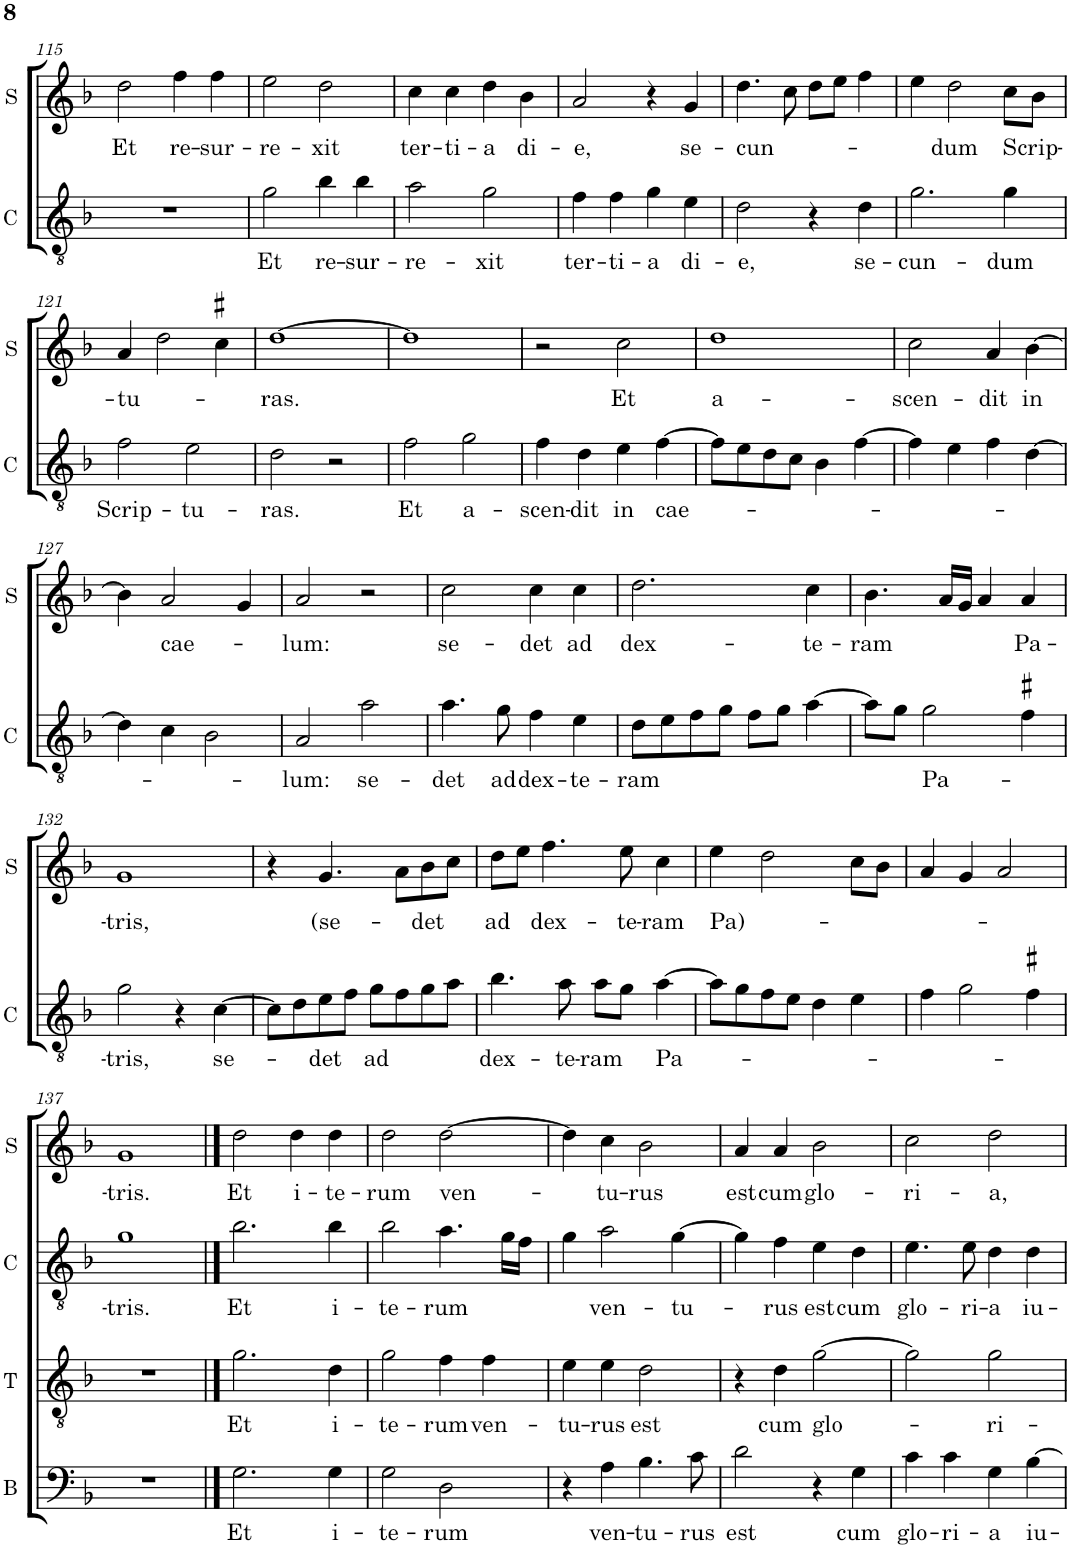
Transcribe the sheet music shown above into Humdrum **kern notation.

**kern	**text	**kern	**text	**kern	**text	**kern	**text
*part4	*part4	*part3	*part3	*part2	*part2	*part1	*part1
*staff4	*staff4	*staff3	*staff3	*staff2	*staff2	*staff1	*staff1
*I"B	*	*I"T	*	*I"C	*	*I"S	*
*I'B	*	*I'T	*	*I'C	*	*I'S	*
!!LO:PB:g=z
*clefF4	*	*clefGv2	*	*clefGv2	*	*clefG2	*
*	*	*	*	*Trd4c7	*	*	*
*k[b-]	*	*k[b-]	*	*k[b-]	*	*k[b-]	*
*M2/2	*	*M2/2	*	*M2/2	*	*M2/2	*
*met(c|)	*	*met(c|)	*	*met(c|)	*	*met(c|)	*
=115	=115	=115	=115	=115	=115	=115	=115
!	!	!	!	!	!	!	!LO:LY:b
1r	.	1r	.	1r	.	2dd\	Et
!	!	!	!	!	!	!	!LO:LY:b
.	.	.	.	.	.	4ff\	re-
!	!	!	!	!	!	!	!LO:LY:b
.	.	.	.	.	.	4ff\	-sur-
=116	=116	=116	=116	=116	=116	=116	=116
!	!	!	!	!	!LO:LY:b	!	!LO:LY:b
1r	.	1r	.	2g\	Et	2ee\	-re-
!	!	!	!	!	!LO:LY:b	!	!LO:LY:b
.	.	.	.	4b-\	re-	2dd\	-xit
!	!	!	!	!	!LO:LY:b	!	!
.	.	.	.	4b-\	-sur-	.	.
=117	=117	=117	=117	=117	=117	=117	=117
!	!	!	!	!	!LO:LY:b	!	!LO:LY:b
1r	.	1r	.	2a\	-re-	4cc\	ter-
!	!	!	!	!	!	!	!LO:LY:b
.	.	.	.	.	.	4cc\	-ti-
!	!	!	!	!	!LO:LY:b	!	!LO:LY:b
.	.	.	.	2g\	-xit	4dd\	-a
!	!	!	!	!	!	!	!LO:LY:b
.	.	.	.	.	.	4b-\	di-
=118	=118	=118	=118	=118	=118	=118	=118
!	!	!	!	!	!LO:LY:b	!	!LO:LY:b
1r	.	1r	.	4f\	ter-	2a/	-e,
!	!	!	!	!	!LO:LY:b	!	!
.	.	.	.	4f\	-ti-	.	.
!	!	!	!	!	!LO:LY:b	!	!
.	.	.	.	4g\	-a	4r	.
!	!	!	!	!	!LO:LY:b	!	!LO:LY:b
.	.	.	.	4e\	di-	4g/	se-
=119	=119	=119	=119	=119	=119	=119	=119
!	!	!	!	!	!LO:LY:b	!	!LO:LY:b
1r	.	1r	.	2d\	-e,	4.dd\	-cun-
.	.	.	.	.	.	8cc\	.
.	.	.	.	4r	.	8dd\L	.
.	.	.	.	.	.	8ee\J	.
!	!	!	!	!	!LO:LY:b	!	!
.	.	.	.	4d\	se-	4ff\	.
=120	=120	=120	=120	=120	=120	=120	=120
!	!	!	!	!	!LO:LY:b	!	!
1r	.	1r	.	2.g\	-cun-	4ee\	.
!	!	!	!	!	!	!	!LO:LY:b
.	.	.	.	.	.	2dd\	-dum
!	!	!	!	!	!LO:LY:b	!	!LO:LY:b
.	.	.	.	4g\	-dum	8cc\L	Scrip-
.	.	.	.	.	.	8b-\J	.
!!LO:LB:g=z
=121	=121	=121	=121	=121	=121	=121	=121
!	!	!	!	!	!LO:LY:b	!	!LO:LY:b
1r	.	1r	.	2f\	Scrip-	4a/	-tu-
.	.	.	.	.	.	2dd\	.
!	!	!	!	!	!LO:LY:b	!	!
.	.	.	.	2e\	-tu-	.	.
.	.	.	.	.	.	4cc#X\	.
=122	=122	=122	=122	=122	=122	=122	=122
!	!	!	!	!	!LO:LY:b	!	!LO:LY:b
1r	.	1r	.	2d\	-ras.	[1dd	-ras.
.	.	.	.	2r	.	.	.
=123	=123	=123	=123	=123	=123	=123	=123
!	!	!	!	!	!LO:LY:b	!	!
1r	.	1r	.	2f\	Et	1dd]	.
!	!	!	!	!	!LO:LY:b	!	!
.	.	.	.	2g\	a-	.	.
=124	=124	=124	=124	=124	=124	=124	=124
!	!	!	!	!	!LO:LY:b	!	!
1r	.	1r	.	4f\	-scen-	2r	.
!	!	!	!	!	!LO:LY:b	!	!
.	.	.	.	4d\	-dit	.	.
!	!	!	!	!	!LO:LY:b	!	!LO:LY:b
.	.	.	.	4e\	in	2cc\	Et
!	!	!	!	!	!LO:LY:b	!	!
.	.	.	.	[4f\	cae-	.	.
=125	=125	=125	=125	=125	=125	=125	=125
!	!	!	!	!	!	!	!LO:LY:b
1r	.	1r	.	8f\L]	.	1dd	a-
.	.	.	.	8e\	.	.	.
.	.	.	.	8d\	.	.	.
.	.	.	.	8c\J	.	.	.
.	.	.	.	4B-\	.	.	.
.	.	.	.	[4f\	.	.	.
=126	=126	=126	=126	=126	=126	=126	=126
!	!	!	!	!	!	!	!LO:LY:b
1r	.	1r	.	4f\]	.	2cc\	-scen-
.	.	.	.	4e\	.	.	.
!	!	!	!	!	!	!	!LO:LY:b
.	.	.	.	4f\	.	4a/	-dit
!	!	!	!	!	!	!	!LO:LY:b
.	.	.	.	[4d\	.	[4b-\	in
!!LO:LB:g=z
=127	=127	=127	=127	=127	=127	=127	=127
1r	.	1r	.	4d\]	.	4b-\]	.
!	!	!	!	!	!	!	!LO:LY:b
.	.	.	.	4c\	.	2a/	cae-
.	.	.	.	2B-\	.	.	.
.	.	.	.	.	.	4g/	.
=128	=128	=128	=128	=128	=128	=128	=128
!	!	!	!	!	!LO:LY:b	!	!LO:LY:b
1r	.	1r	.	2A/	-lum:	2a/	-lum:
!	!	!	!	!	!LO:LY:b	!	!
.	.	.	.	2a\	se-	2r	.
=129	=129	=129	=129	=129	=129	=129	=129
!	!	!	!	!	!LO:LY:b	!	!LO:LY:b
1r	.	1r	.	4.a\	-det	2cc\	se-
!	!	!	!	!	!LO:LY:b	!	!
.	.	.	.	8g\	ad	.	.
!	!	!	!	!	!LO:LY:b	!	!LO:LY:b
.	.	.	.	4f\	dex-	4cc\	-det
!	!	!	!	!	!LO:LY:b	!	!LO:LY:b
.	.	.	.	4e\	-te-	4cc\	ad
=130	=130	=130	=130	=130	=130	=130	=130
!	!	!	!	!	!LO:LY:b	!	!LO:LY:b
1r	.	1r	.	8d\L	-ram	2.dd\	dex-
.	.	.	.	8e\	.	.	.
.	.	.	.	8f\	.	.	.
.	.	.	.	8g\J	.	.	.
.	.	.	.	8f\L	.	.	.
.	.	.	.	8g\J	.	.	.
!	!	!	!	!	!	!	!LO:LY:b
.	.	.	.	[4a\	.	4cc\	-te-
=131	=131	=131	=131	=131	=131	=131	=131
!	!	!	!	!	!	!	!LO:LY:b
1r	.	1r	.	8a\L]	.	4.b-\	-ram
.	.	.	.	8g\J	.	.	.
!	!	!	!	!	!LO:LY:b	!	!
.	.	.	.	2g\	Pa-	.	.
.	.	.	.	.	.	16a/LL	.
.	.	.	.	.	.	16g/JJ	.
.	.	.	.	.	.	4a/	.
!	!	!	!	!	!	!	!LO:LY:b
.	.	.	.	4f#X\	.	4a/	Pa-
!!LO:LB:g=z
=132	=132	=132	=132	=132	=132	=132	=132
!	!	!	!	!	!LO:LY:b	!	!LO:LY:b
1r	.	1r	.	2g\	-tris,	1g	-tris,
.	.	.	.	4r	.	.	.
!	!	!	!	!	!LO:LY:b	!	!
.	.	.	.	[4c\	se-	.	.
=133	=133	=133	=133	=133	=133	=133	=133
1r	.	1r	.	8c\L]	.	4r	.
.	.	.	.	8d\	.	.	.
!	!	!	!	!	!LO:LY:b	!	!LO:LY:b
.	.	.	.	8e\	det	4.g/	(se-
.	.	.	.	8f\J	.	.	.
!	!	!	!	!	!LO:LY:b	!	!
.	.	.	.	8g\L	ad	.	.
.	.	.	.	8f\	.	8a\L	.
!	!	!	!	!	!	!	!LO:LY:b
.	.	.	.	8g\	.	8b-\	det
.	.	.	.	8a\J	.	8cc\J	.
=134	=134	=134	=134	=134	=134	=134	=134
!	!	!	!	!	!LO:LY:b	!	!LO:LY:b
1r	.	1r	.	4.b-\	dex-	8dd\L	ad
.	.	.	.	.	.	8ee\J	.
!	!	!	!	!	!	!	!LO:LY:b
.	.	.	.	.	.	4.ff\	dex-
!	!	!	!	!	!LO:LY:b	!	!
.	.	.	.	8a\	-te-	.	.
!	!	!	!	!	!LO:LY:b	!	!
.	.	.	.	8a\L	-ram	.	.
!	!	!	!	!	!	!	!LO:LY:b
.	.	.	.	8g\J	.	8ee\	-te-
!	!	!	!	!	!LO:LY:b	!	!LO:LY:b
.	.	.	.	[4a\	Pa-	4cc\	-ram
=135	=135	=135	=135	=135	=135	=135	=135
!	!	!	!	!	!	!	!LO:LY:b
1r	.	1r	.	8a\L]	.	4ee\	Pa)-
.	.	.	.	8g\	.	.	.
.	.	.	.	8f\	.	2dd\	.
.	.	.	.	8e\J	.	.	.
.	.	.	.	4d\	.	.	.
.	.	.	.	4e\	.	8cc\L	.
.	.	.	.	.	.	8b-\J	.
=136	=136	=136	=136	=136	=136	=136	=136
1r	.	1r	.	4f\	.	4a/	.
.	.	.	.	2g\	.	4g/	.
.	.	.	.	.	.	2a/	.
.	.	.	.	4f#X\	.	.	.
!!LO:LB:g=z
=137	=137	=137	=137	=137	=137	=137	=137
!	!	!	!	!	!LO:LY:b	!	!LO:LY:b
1r	.	1r	.	1g	-tris.	1g	-tris.
==138	==138	==138	==138	==138	==138	==138	==138
!	!LO:LY:b	!	!LO:LY:b	!	!LO:LY:b	!	!LO:LY:b
2.G\	Et	2.g\	Et	2.b-\	Et	2dd\	Et
!	!	!	!	!	!	!	!LO:LY:b
.	.	.	.	.	.	4dd\	i-
!	!LO:LY:b	!	!LO:LY:b	!	!LO:LY:b	!	!LO:LY:b
4G\	i-	4d\	i-	4b-\	i-	4dd\	-te-
=139	=139	=139	=139	=139	=139	=139	=139
!	!LO:LY:b	!	!LO:LY:b	!	!LO:LY:b	!	!LO:LY:b
2G\	-te-	2g\	te-	2b-\	-te-	2dd\	-rum
!	!LO:LY:b	!	!LO:LY:b	!	!LO:LY:b	!	!LO:LY:b
2D\	-rum	4f\	-rum	4.a\	-rum	[2dd\	ven-
!	!	!	!LO:LY:b	!	!	!	!
.	.	4f\	ven-	.	.	.	.
.	.	.	.	16g\LL	.	.	.
.	.	.	.	16f\JJ	.	.	.
=140	=140	=140	=140	=140	=140	=140	=140
!	!	!	!LO:LY:b	!	!	!	!
4r	.	4e\	-tu-	4g\	.	4dd\]	.
!	!LO:LY:b	!	!LO:LY:b	!	!LO:LY:b	!	!LO:LY:b
4A\	ven-	4e\	-rus	2a\	ven-	4cc\	-tu-
!	!LO:LY:b	!	!LO:LY:b	!	!	!	!LO:LY:b
4.B-\	-tu-	2d\	est	.	.	2b-\	-rus
!	!	!	!	!	!LO:LY:b	!	!
.	.	.	.	[4g\	-tu-	.	.
!	!LO:LY:b	!	!	!	!	!	!
8c\	-rus	.	.	.	.	.	.
=141	=141	=141	=141	=141	=141	=141	=141
!	!LO:LY:b	!	!	!	!	!	!LO:LY:b
2d\	est	4r	.	4g\]	.	4a/	est
!	!	!	!LO:LY:b	!	!LO:LY:b	!	!LO:LY:b
.	.	4d\	cum	4f\	-rus	4a/	cum
!	!	!	!LO:LY:b	!	!LO:LY:b	!	!LO:LY:b
4r	.	[2g\	glo-	4e\	est	2b-\	glo-
!	!LO:LY:b	!	!	!	!LO:LY:b	!	!
4G\	cum	.	.	4d\	cum	.	.
=142	=142	=142	=142	=142	=142	=142	=142
!	!LO:LY:b	!	!	!	!LO:LY:b	!	!LO:LY:b
4c\	glo-	2g\]	.	4.e\	glo-	2cc\	-ri-
!	!LO:LY:b	!	!	!	!	!	!
4c\	-ri-	.	.	.	.	.	.
!	!	!	!	!	!LO:LY:b	!	!
.	.	.	.	8e\	-ri-	.	.
!	!LO:LY:b	!	!LO:LY:b	!	!LO:LY:b	!	!LO:LY:b
4G\	-a	2g\	-ri-	4d\	-a	2dd\	-a,
!	!LO:LY:b	!	!	!	!LO:LY:b	!	!
[4B-\	iu-	.	.	4d\	iu-	.	.
=	=	=	=	=	=	=	=
*-	*-	*-	*-	*-	*-	*-	*-
